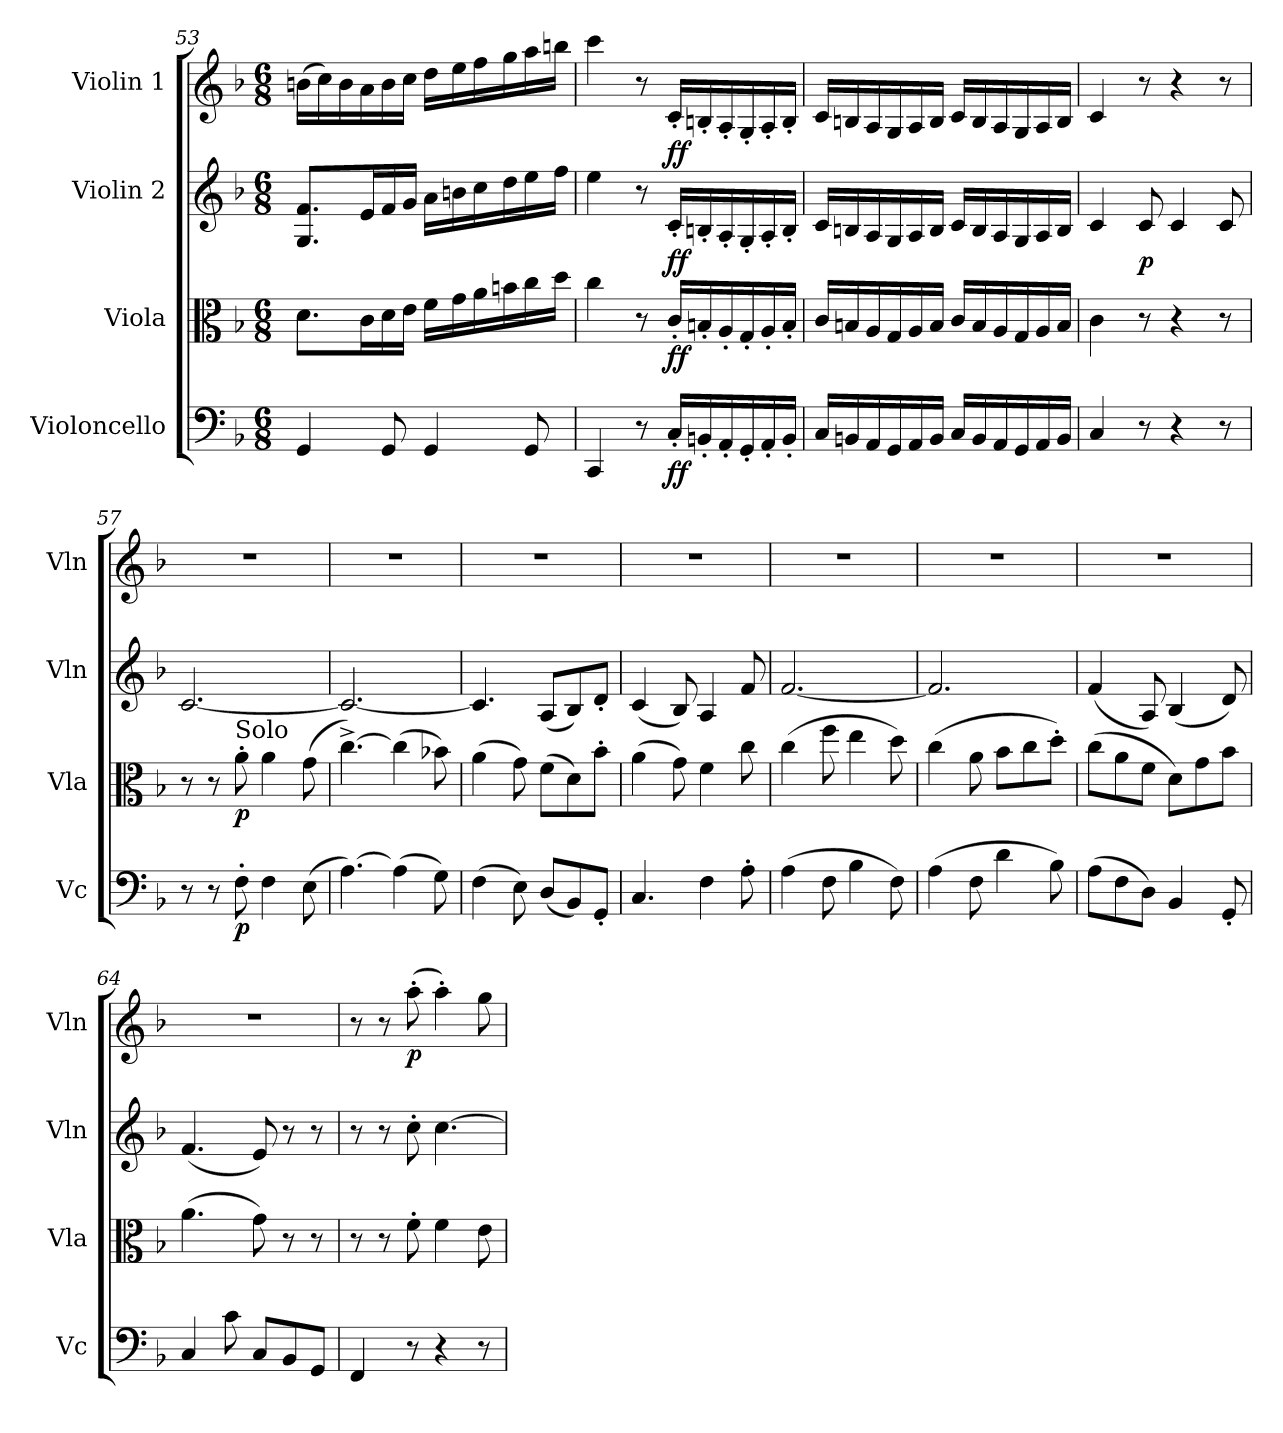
**kern	**dynam	**kern	**dynam	**kern	**dynam	**kern	**dynam
*part4	*part4	*part3	*part3	*part2	*part2	*part1	*part1
*staff4	*staff4	*staff3	*staff3	*staff2	*staff2	*staff1	*staff1
*I"Violoncello	*	*I"Viola	*	*I"Violin 2	*	*I"Violin 1	*
*I'Vc	*	*I'Vla	*	*I'Vln	*	*I'Vln	*
*clefF4	*	*clefC3	*	*clefG2	*	*clefG2	*
*k[b-]	*	*k[b-]	*	*k[b-]	*	*k[b-]	*
*M6/8	*	*M6/8	*	*M6/8	*	*M6/8	*
=53	=53	=53	=53	=53	=53	=53	=53
4GG/	.	8.d\L	.	8.G/ 8.f/L	.	(>16bn\LL	.
.	.	.	.	.	.	16cc\)	.
.	.	.	.	.	.	16b\	.
.	.	16c\L	.	16e/L	.	16a\	.
8GG/	.	16d\	.	16f/	.	16b\	.
.	.	16e\JJ	.	16g/JJ	.	16cc\JJ	.
4GG/	.	16f\LL	.	16a\LL	.	16dd\LL	.
.	.	16g\	.	16bn\	.	16ee\	.
.	.	16a\	.	16cc\	.	16ff\	.
.	.	16bn\	.	16dd\	.	16gg\	.
8GG/	.	16cc\	.	16ee\	.	16aa\	.
.	.	16dd\JJ	.	16ff\JJ	.	16bbn\JJ	.
!!LO:LB:g=z
=54	=54	=54	=54	=54	=54	=54	=54
4CC/	.	4cc\	.	4ee\	.	4ccc\	.
8r	.	8r	.	8r	.	8r	.
!	!LO:DY:b	!	!LO:DY:b	!	!LO:DY:b	!	!LO:DY:b
16C'/LL	ff	16c'/LL	ff	16c'/LL	ff	16c'/LL	ff
16BBn'/	.	16Bn'/	.	16Bn'/	.	16Bn'/	.
16AA'/	.	16A'/	.	16A'/	.	16A'/	.
16GG'/	.	16G'/	.	16G'/	.	16G'/	.
16AA'/	.	16A'/	.	16A'/	.	16A'/	.
16BB'/JJ	.	16B'/JJ	.	16B'/JJ	.	16B'/JJ	.
=55	=55	=55	=55	=55	=55	=55	=55
16C/LL	.	16c/LL	.	16c/LL	.	16c/LL	.
16BBn/	.	16Bn/	.	16Bn/	.	16Bn/	.
16AA/	.	16A/	.	16A/	.	16A/	.
16GG/	.	16G/	.	16G/	.	16G/	.
16AA/	.	16A/	.	16A/	.	16A/	.
16BB/JJ	.	16B/JJ	.	16B/JJ	.	16B/JJ	.
16C/LL	.	16c/LL	.	16c/LL	.	16c/LL	.
16BB/	.	16B/	.	16B/	.	16B/	.
16AA/	.	16A/	.	16A/	.	16A/	.
16GG/	.	16G/	.	16G/	.	16G/	.
16AA/	.	16A/	.	16A/	.	16A/	.
16BB/JJ	.	16B/JJ	.	16B/JJ	.	16B/JJ	.
!!LO:LB:g=z
=56	=56	=56	=56	=56	=56	=56	=56
4C/	.	4c\	.	4c/	.	4c/	.
!	!	!	!	!	!LO:DY:b	!	!
8r	.	8r	.	8c/	p	8r	.
4r	.	4r	.	4c/	.	4r	.
8r	.	8r	.	8c/	.	8r	.
=57	=57	=57	=57	=57	=57	=57	=57
8r	.	8r	.	[<2.c/	.	2.r	.
8r	.	8r	.	.	.	.	.
!	!	!LO:TX:a:t=Solo	!	!	!	!	!
!	!LO:DY:b	!	!LO:DY:b	!	!	!	!
8F'\	p	8a'\	p	.	.	.	.
4F\	.	4a\	.	.	.	.	.
(8E\	.	(8g\	.	.	.	.	.
=58	=58	=58	=58	=58	=58	=58	=58
[>4.A\)	.	[>4.cc^\)	.	2.c/_	.	2.r	.
(>4A\]	.	(>4cc\]	.	.	.	.	.
8G\)	.	8b-X\)	.	.	.	.	.
=59	=59	=59	=59	=59	=59	=59	=59
(>4F\	.	(>4a\	.	4.c/]	.	2.r	.
8E\)	.	8g\)	.	.	.	.	.
(<8D/L	.	(>8f\L	.	(<8A/L	.	.	.
8BB-/)	.	8d\)	.	8B-/)	.	.	.
8GG'/J	.	8b-'\J	.	8d'/J	.	.	.
=60	=60	=60	=60	=60	=60	=60	=60
4.C/	.	(>4a\	.	(<4c/	.	2.r	.
.	.	8g\)	.	8B-/)	.	.	.
4F\	.	4f\	.	4A/	.	.	.
8A'\	.	8cc\	.	8f/	.	.	.
=61	=61	=61	=61	=61	=61	=61	=61
(4A\	.	(4cc\	.	[<2.f/	.	2.r	.
8F\	.	8ff\	.	.	.	.	.
4B-\	.	4ee\	.	.	.	.	.
8F\)	.	8dd\)	.	.	.	.	.
=62	=62	=62	=62	=62	=62	=62	=62
(4A\	.	(4cc\	.	2.f/]	.	2.r	.
8F\	.	8a\	.	.	.	.	.
4d\	.	8b-\L	.	.	.	.	.
.	.	8cc\	.	.	.	.	.
8B-\)	.	8dd'\J)	.	.	.	.	.
=63	=63	=63	=63	=63	=63	=63	=63
(>8A\L	.	(>8cc\L	.	(4f/	.	2.r	.
8F\	.	8a\	.	.	.	.	.
8D\J)	.	8f\J	.	8A/)	.	.	.
4BB-/	.	8d\L)	.	(4B-/	.	.	.
.	.	8g\	.	.	.	.	.
8GG'/	.	8b-\J	.	8d/)	.	.	.
!!LO:LB:g=z
=64	=64	=64	=64	=64	=64	=64	=64
4C/	.	(>4.a\	.	(<4.f/	.	2.r	.
8c\	.	.	.	.	.	.	.
8C/L	.	8g\)	.	8e/)	.	.	.
8BB-/	.	8r	.	8r	.	.	.
8GG/J	.	8r	.	8r	.	.	.
=65	=65	=65	=65	=65	=65	=65	=65
4FF/	.	8r	.	8r	.	8r	.
.	.	8r	.	8r	.	8r	.
!	!	!	!	!	!	!	!LO:DY:b
8r	.	8f'\	.	8cc'\	.	(8aa'\	p
4r	.	4f\	.	[>4.cc\	.	4aa'\)	.
8r	.	8e\	.	.	.	8gg\	.
=	=	=	=	=	=	=	=
*-	*-	*-	*-	*-	*-	*-	*-
